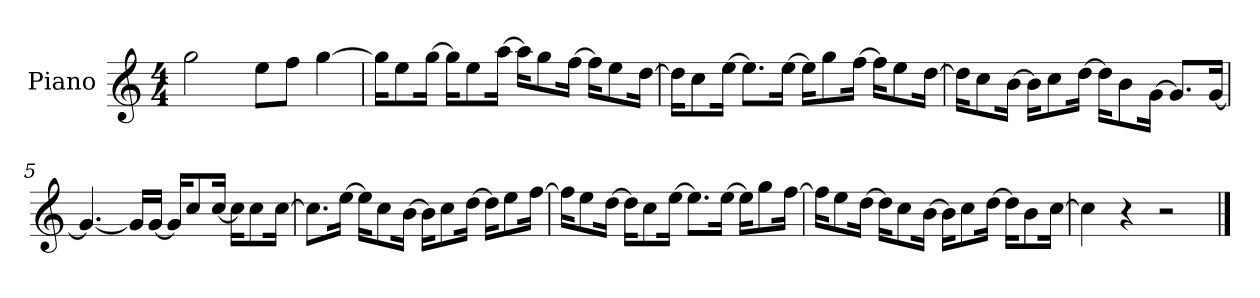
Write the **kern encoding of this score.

**kern
*part1
*staff1
*I"Piano
*I'P-no
*clefG2
*k[]
*M4/4
*MM90
=1
2gg\
8ee\L
8ff\J
[4gg\
=2
16gg\KL]
8ee\
[16gg\Jk
16gg\KL]
8ee\
[16aa\Jk
16aa\KL]
8gg\
[16ff\Jk
16ff\KL]
8ee\
[16dd\Jk
=3
16dd\KL]
8cc\
[16ee\Jk
8.ee\L]
[16ee\Jk
16ee\KL]
8gg\
[16ff\Jk
16ff\KL]
8ee\
[16dd\Jk
=4
16dd\KL]
8cc\
[16b\Jk
16b\KL]
8cc\
[16dd\Jk
16dd\KL]
8b\
[16g\Jk
8.g/L]
[16g/Jk
!!LO:LB:g=z
=5
4.g/_
16g/LL]
[16g/JJ
16g/KL]
8cc/
[16cc/Jk
16cc\KL]
8cc\
[16cc\Jk
=6
8.cc\L]
[16ee\Jk
16ee\KL]
8cc\
[16b\Jk
16b\KL]
8cc\
[16dd\Jk
16dd\KL]
8ee\
[16ff\Jk
=7
16ff\KL]
8ee\
[16dd\Jk
16dd\KL]
8cc\
[16ee\Jk
8.ee\L]
[16ee\Jk
16ee\KL]
8gg\
[16ff\Jk
=8
16ff\KL]
8ee\
[16dd\Jk
16dd\KL]
8cc\
[16b\Jk
16b\KL]
8cc\
[16dd\Jk
16dd\KL]
8b\
[16cc\Jk
!!LO:LB:g=z
=9
4cc\]
4r
2r
==
*-
